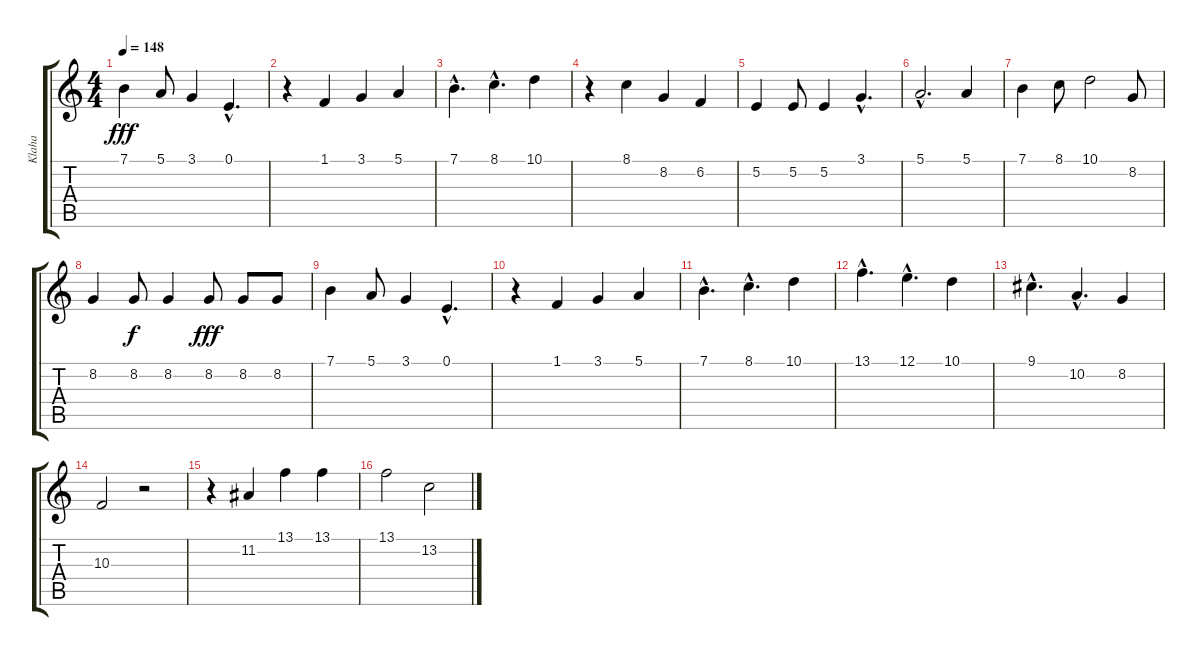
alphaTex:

\track ("Klaha" "Klaha") {instrument flute}
\staff {score tabs}
\tuning (E4 B3 G3 D3 A2 E2) {hide}
\ts (4 4)
\tempo 148
\clef g2
\ks c
7.1.4{dy fff} 5.1.8 3.1.4 0.1{hac}.4{d} |
r.4 1.1.4 3.1.4 5.1.4 |
7.1{hac}.4{d} 8.1{hac}.4{d} 10.1.4 |
r.4 8.1.4 8.2.4 6.2.4 |
5.2.4 5.2.8 5.2.4 3.1{hac}.4{d} |
5.1{hac}.2{d} 5.1.4 |
7.1.4 8.1.8 10.1.2 8.2.8 |
8.2.4 8.2.8{dy f} 8.2.4 8.2.8{dy fff} 8.2.8 8.2.8 |
7.1.4 5.1.8 3.1.4 0.1{hac}.4{d} |
r.4 1.1.4 3.1.4 5.1.4 |
7.1{hac}.4{d} 8.1{hac}.4{d} 10.1.4 |
13.1{hac}.4{d} 12.1{hac}.4{d} 10.1.4 |
9.1{hac}.4{d} 10.2{hac}.4{d} 8.2.4 |
10.3.2 r.2 |
r.4 11.2.4 13.1.4 13.1.4 |
13.1.2 13.2.2
